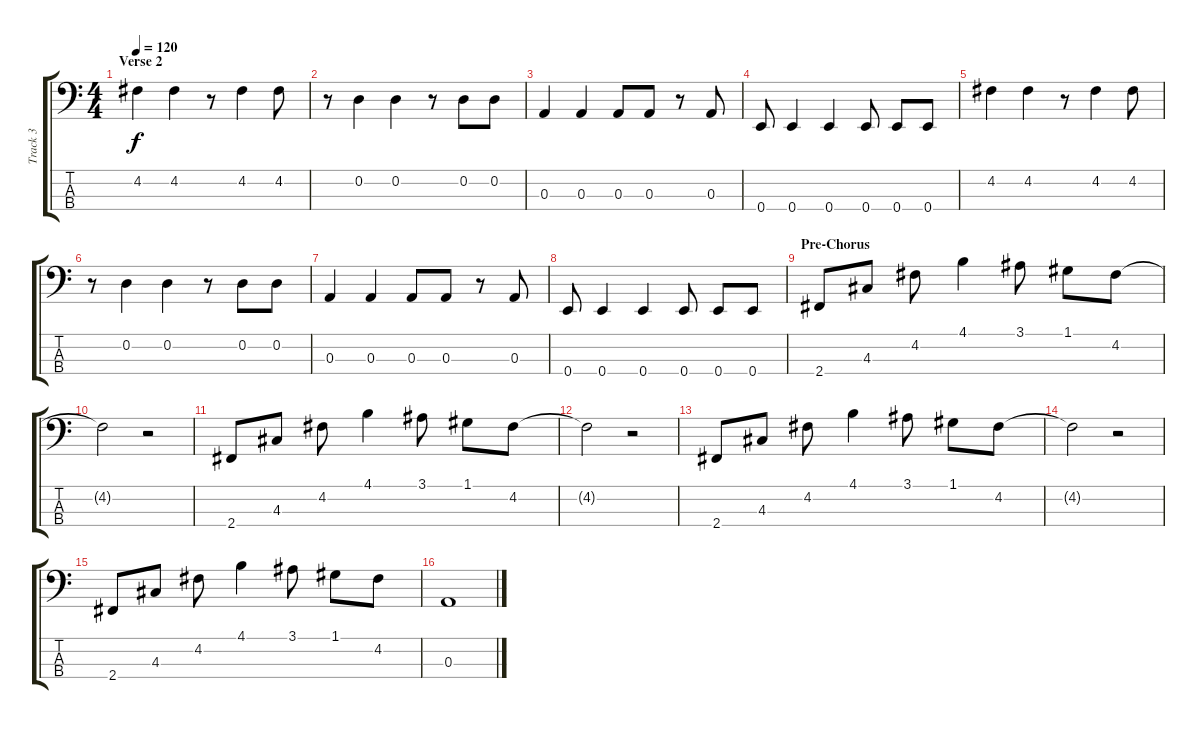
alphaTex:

\track ("Track 3" "Track 3") {instrument electricbassfinger}
\staff {score tabs}
\tuning (G2 D2 A1 E1) {hide}
\ts (4 4)
\section ("" "Verse 2")
\tempo 120
\clef f4
\ks c
4.2.4{dy f} 4.2.4 r.8 4.2.4 4.2.8 |
r.8 0.2.4 0.2.4 r.8 0.2.8 0.2.8 |
0.3.4 0.3.4 0.3.8 0.3.8 r.8 0.3.8 |
0.4.8 0.4.4 0.4.4 0.4.8 0.4.8 0.4.8 |
4.2.4 4.2.4 r.8 4.2.4 4.2.8 |
r.8 0.2.4 0.2.4 r.8 0.2.8 0.2.8 |
0.3.4 0.3.4 0.3.8 0.3.8 r.8 0.3.8 |
0.4.8 0.4.4 0.4.4 0.4.8 0.4.8 0.4.8 |
\section ("" "Pre-Chorus")
2.4.8 4.3.8 4.2.8 4.1.4 3.1.8 1.1.8 4.2.8 |
4.2{t}.2 r.2 |
2.4.8 4.3.8 4.2.8 4.1.4 3.1.8 1.1.8 4.2.8 |
4.2{t}.2 r.2 |
2.4.8 4.3.8 4.2.8 4.1.4 3.1.8 1.1.8 4.2.8 |
4.2{t}.2 r.2 |
2.4.8 4.3.8 4.2.8 4.1.4 3.1.8 1.1.8 4.2.8 |
0.3.1
